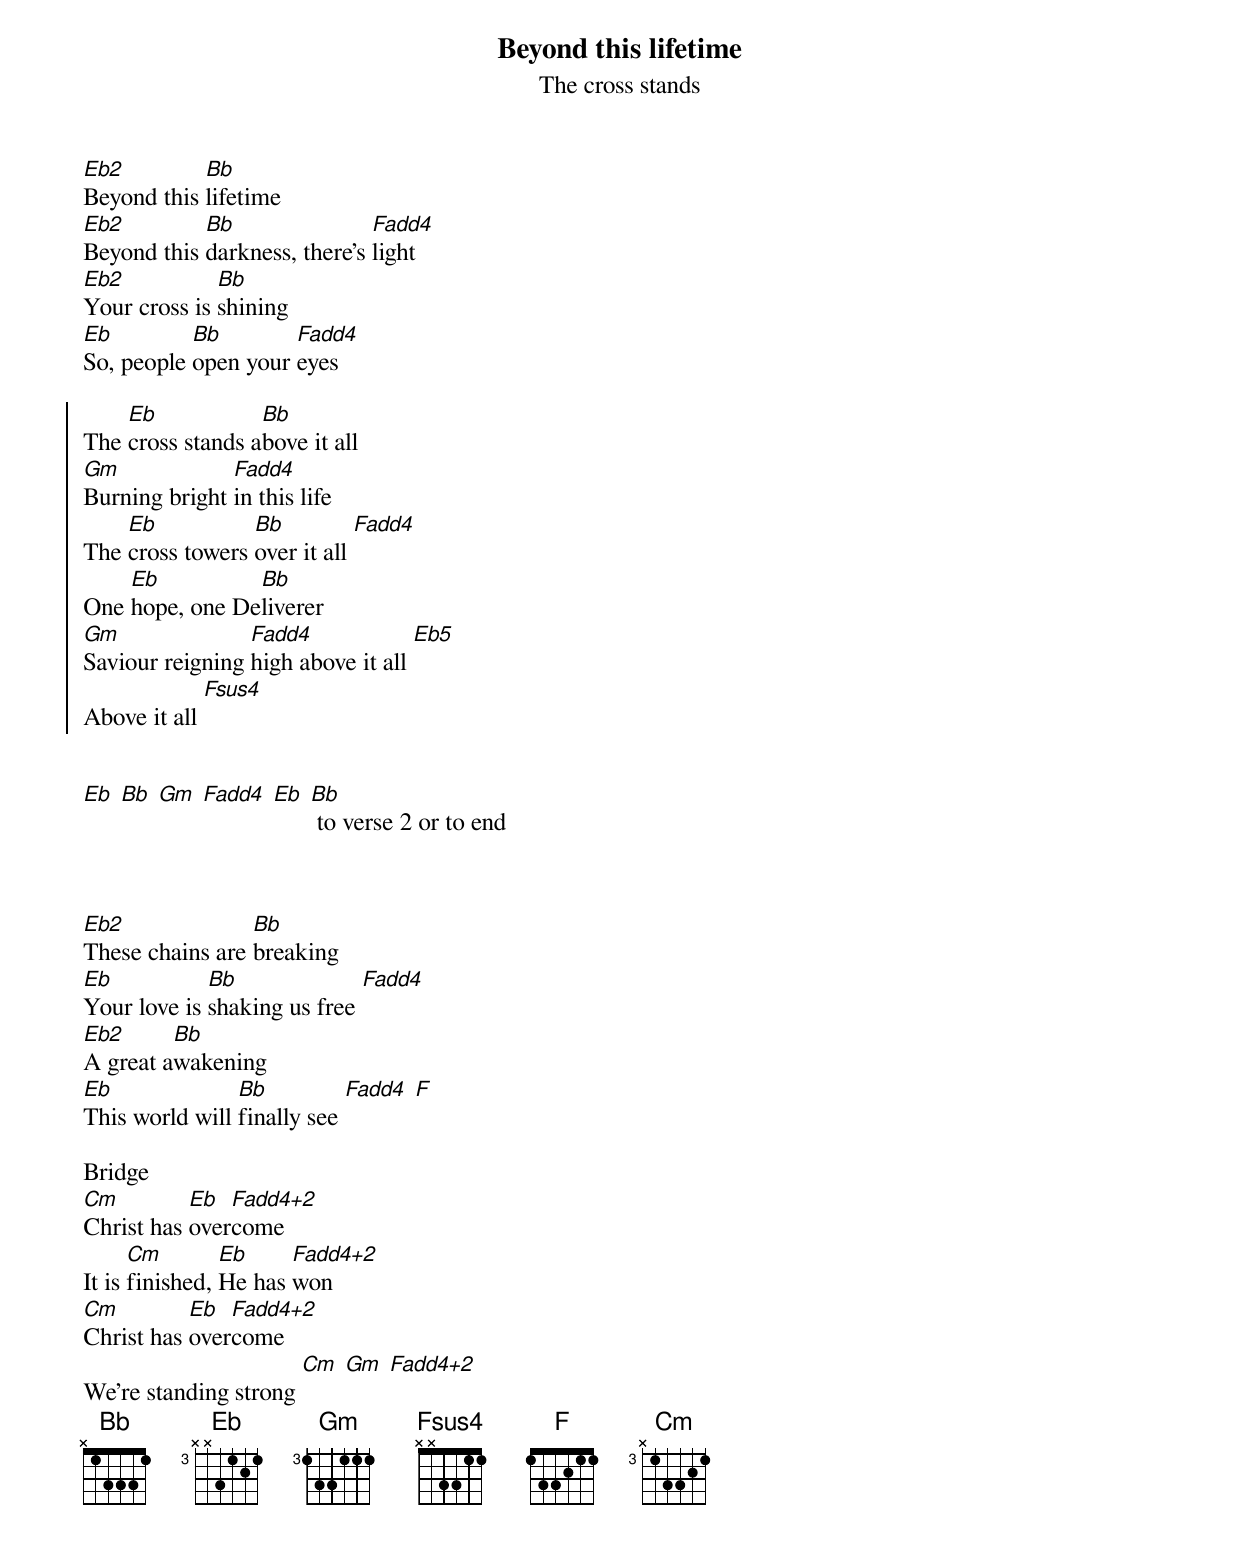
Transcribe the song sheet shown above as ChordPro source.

{t:Beyond this lifetime}
{st: The cross stands}

[Eb2]Beyond this [Bb]lifetime
[Eb2]Beyond this [Bb]darkness, there's [Fadd4]light
[Eb2]Your cross is [Bb]shining
[Eb]So, people [Bb]open your [Fadd4]eyes

{soc}
The [Eb]cross stands a[Bb]bove it all
[Gm]Burning bright [Fadd4]in this life
The [Eb]cross towers [Bb]over it all [Fadd4]
One [Eb]hope, one De[Bb]liverer
[Gm]Saviour reigning [Fadd4]high above it all [Eb5]
Above it all [Fsus4]

{eoc}

[Eb] [Bb] [Gm] [Fadd4] [Eb] [Bb] to verse 2 or to end



[Eb2]These chains are [Bb]breaking
[Eb]Your love is [Bb]shaking us free [Fadd4]
[Eb2]A great a[Bb]wakening
[Eb]This world will [Bb]finally see [Fadd4] [F]

Bridge
[Cm]Christ has [Eb]over[Fadd4+2]come
It is [Cm]finished, [Eb]He has [Fadd4+2]won
[Cm]Christ has [Eb]over[Fadd4+2]come
We're standing strong [Cm] [Gm] [Fadd4+2]
